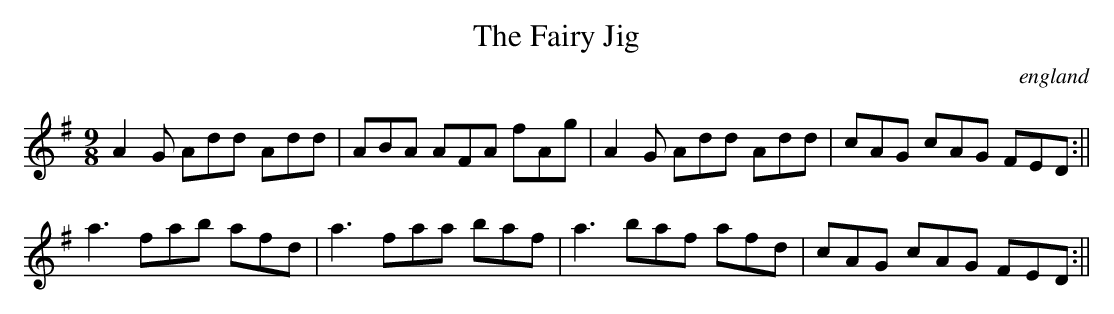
X:1
T:The Fairy Jig
O:england
M:9/8
L:1/8
K:G
A2 G  Add Add|ABA AFA fAg|A2 G Add Add|cAG cAG FED:||
a3 fab afd|a3 faa baf | a3 baf afd | cAG cAG FED:||
